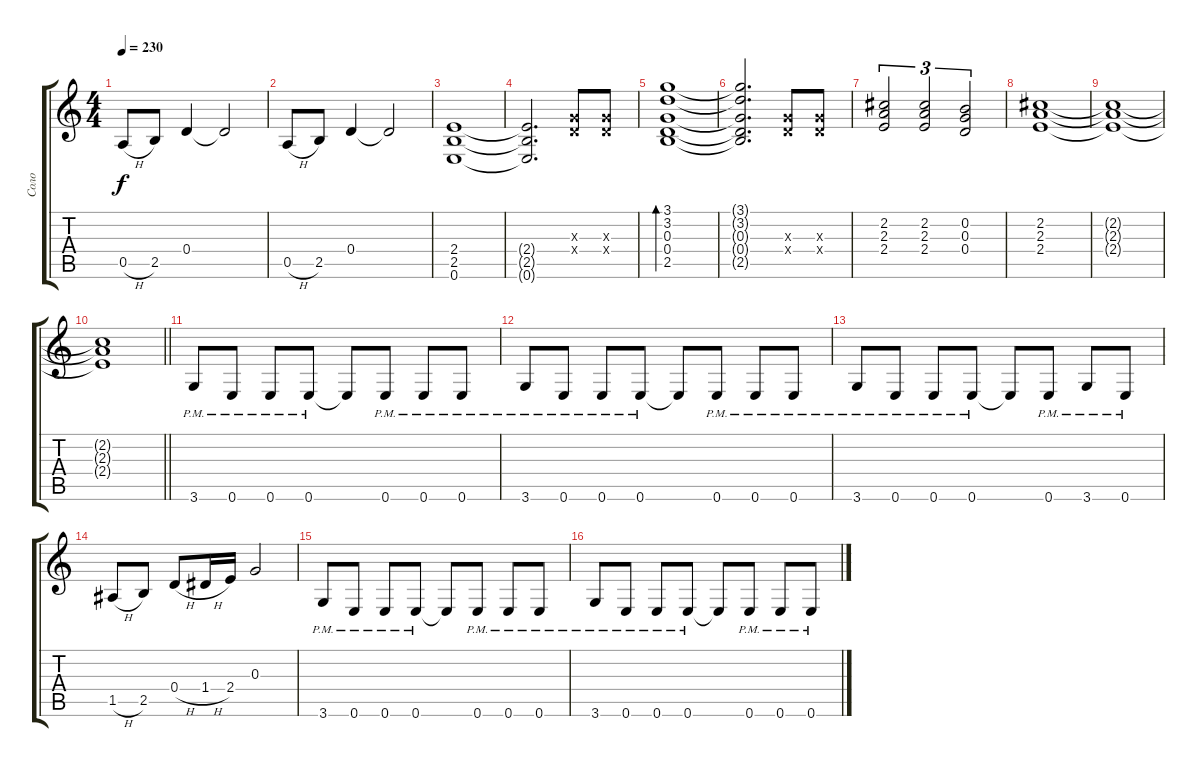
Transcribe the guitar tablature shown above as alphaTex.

\track ("Соло" "Соло") {instrument distortionguitar bank 7}
\staff {score tabs}
\tuning (E4 B3 G3 D3 A2 E2) {hide}
\ts (4 4)
\tempo 230
\clef g2
\ks c
0.5{h}.8{dy f} 2.5.8 0.4.4 0.4{t}.2 |
0.5{h}.8 2.5.8 0.4.4 0.4{t}.2 |
(2.4 2.5 0.6).1 |
(2.4{t} 2.5{t} 0.6{t}).2{d} (0.3{x} 0.4{x}).8 (0.3{x} 0.4{x}).8 |
(3.1 3.2 0.3 0.4 2.5).1{bd 120} |
(3.1{t} 3.2{t} 0.3{t} 0.4{t} 2.5{t}).2{d} (0.3{x} 0.4{x}).8 (0.3{x} 0.4{x}).8 |
(2.2 2.3 2.4).2{tu (3 2)} (2.2 2.3 2.4).2{tu (3 2)} (0.2 0.3 0.4).2{tu (3 2)} |
(2.2 2.3 2.4).1 |
(2.2{t} 2.3{t} 2.4{t}).1 |
\barLineRight lightlight
(2.2{t} 2.3{t} 2.4{t}).1 |
3.6{pm}.8 0.6{pm}.8 0.6{pm}.8 0.6{pm}.8 0.6{t}.8 0.6{pm}.8 0.6{pm}.8 0.6{pm}.8 |
3.6{pm}.8 0.6{pm}.8 0.6{pm}.8 0.6{pm}.8 0.6{t}.8 0.6{pm}.8 0.6{pm}.8 0.6{pm}.8 |
3.6{pm}.8 0.6{pm}.8 0.6{pm}.8 0.6{pm}.8 0.6{t}.8 0.6{pm}.8 3.6{pm}.8 0.6{pm}.8 |
1.5{h}.8{beam Up} 2.5.8{beam Up} 0.4{h}.8{beam Up} 1.4{h}.16{beam Up} 2.4.16{beam Up} 0.3.2 |
3.6{pm}.8 0.6{pm}.8 0.6{pm}.8 0.6{pm}.8 0.6{t}.8 0.6{pm}.8 0.6{pm}.8 0.6{pm}.8 |
3.6{pm}.8 0.6{pm}.8 0.6{pm}.8 0.6{pm}.8 0.6{t}.8 0.6{pm}.8 0.6{pm}.8 0.6{pm}.8
